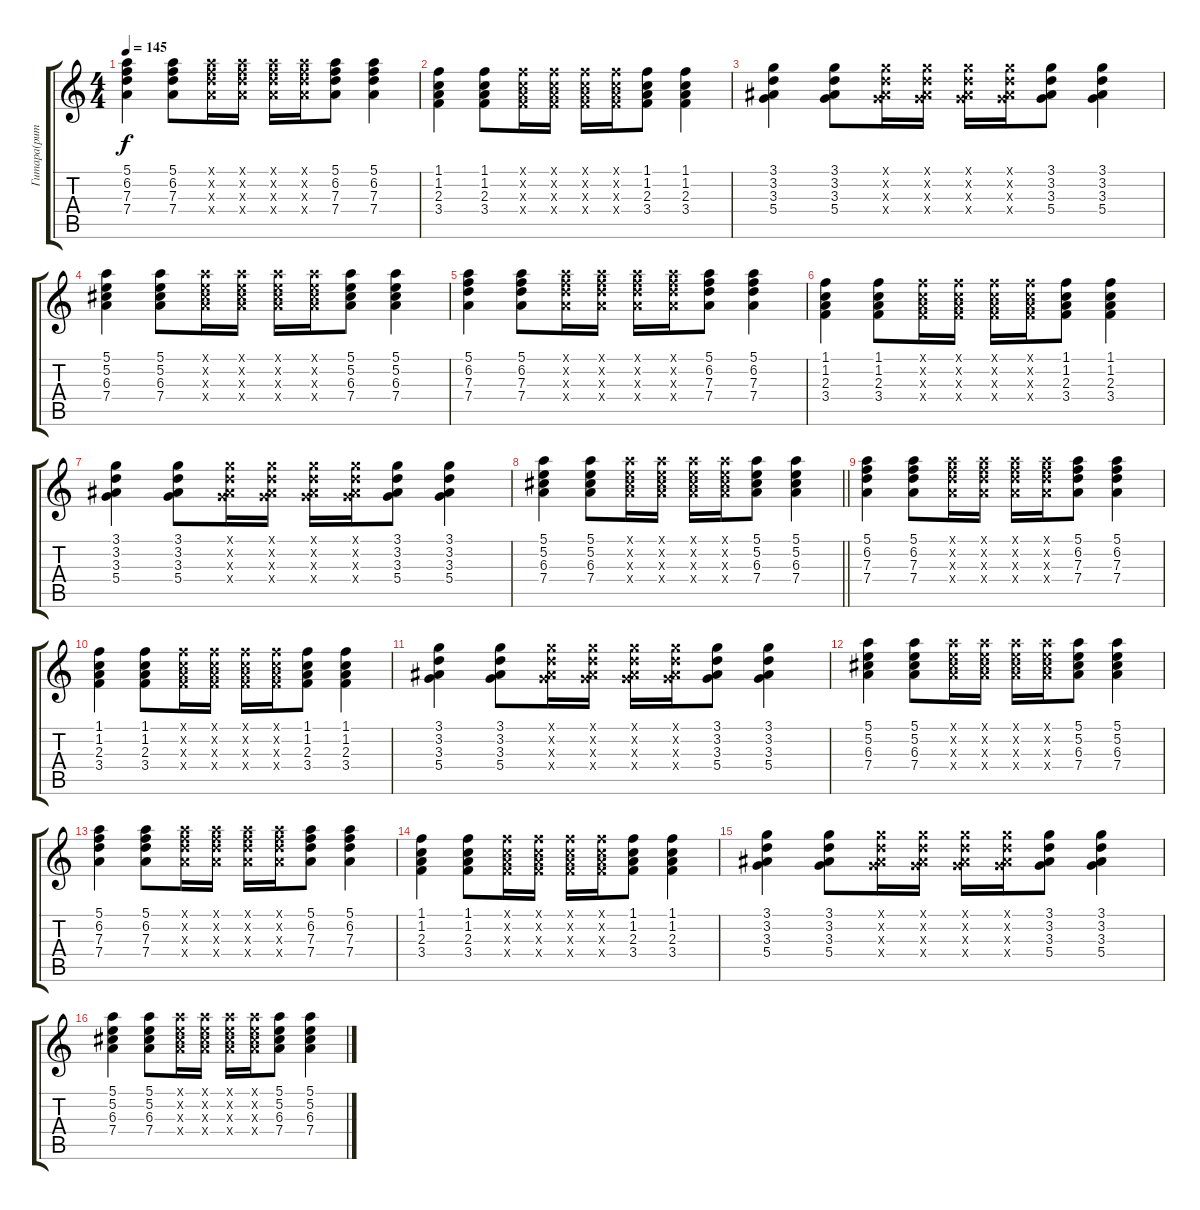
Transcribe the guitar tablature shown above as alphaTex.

\track ("Гитара(ритм)" "Гитара(рит") {instrument acousticguitarsteel}
\staff {score tabs}
\tuning (E4 B3 G3 D3 A2 E2) {hide}
\ts (4 4)
\tempo 145
\clef g2
\ks c
(5.1 6.2 7.3 7.4).4{dy f} (5.1 6.2 7.3 7.4).8 (5.1{x} 6.2{x} 7.3{x} 7.4{x}).16 (5.1{x} 6.2{x} 7.3{x} 7.4{x}).16 (5.1{x} 6.2{x} 7.3{x} 7.4{x}).16 (5.1{x} 6.2{x} 7.3{x} 7.4{x}).16 (5.1 6.2 7.3 7.4).8 (5.1 6.2 7.3 7.4).4 |
(1.1 1.2 2.3 3.4).4 (1.1 1.2 2.3 3.4).8 (1.1{x} 1.2{x} 2.3{x} 3.4{x}).16 (1.1{x} 1.2{x} 2.3{x} 3.4{x}).16 (1.1{x} 1.2{x} 2.3{x} 3.4{x}).16 (1.1{x} 1.2{x} 2.3{x} 3.4{x}).16 (1.1 1.2 2.3 3.4).8 (1.1 1.2 2.3 3.4).4 |
(3.1 3.2 3.3 5.4).4 (3.1 3.2 3.3 5.4).8 (3.1{x} 3.2{x} 3.3{x} 5.4{x}).16 (3.1{x} 3.2{x} 3.3{x} 5.4{x}).16 (3.1{x} 3.2{x} 3.3{x} 5.4{x}).16 (3.1{x} 3.2{x} 3.3{x} 5.4{x}).16 (3.1 3.2 3.3 5.4).8 (3.1 3.2 3.3 5.4).4 |
(5.1 5.2 6.3 7.4).4 (5.1 5.2 6.3 7.4).8 (5.1{x} 5.2{x} 6.3{x} 7.4{x}).16 (5.1{x} 5.2{x} 6.3{x} 7.4{x}).16 (5.1{x} 5.2{x} 6.3{x} 7.4{x}).16 (5.1{x} 5.2{x} 6.3{x} 7.4{x}).16 (5.1 5.2 6.3 7.4).8 (5.1 5.2 6.3 7.4).4 |
(5.1 6.2 7.3 7.4).4 (5.1 6.2 7.3 7.4).8 (5.1{x} 6.2{x} 7.3{x} 7.4{x}).16 (5.1{x} 6.2{x} 7.3{x} 7.4{x}).16 (5.1{x} 6.2{x} 7.3{x} 7.4{x}).16 (5.1{x} 6.2{x} 7.3{x} 7.4{x}).16 (5.1 6.2 7.3 7.4).8 (5.1 6.2 7.3 7.4).4 |
(1.1 1.2 2.3 3.4).4 (1.1 1.2 2.3 3.4).8 (1.1{x} 1.2{x} 2.3{x} 3.4{x}).16 (1.1{x} 1.2{x} 2.3{x} 3.4{x}).16 (1.1{x} 1.2{x} 2.3{x} 3.4{x}).16 (1.1{x} 1.2{x} 2.3{x} 3.4{x}).16 (1.1 1.2 2.3 3.4).8 (1.1 1.2 2.3 3.4).4 |
(3.1 3.2 3.3 5.4).4 (3.1 3.2 3.3 5.4).8 (3.1{x} 3.2{x} 3.3{x} 5.4{x}).16 (3.1{x} 3.2{x} 3.3{x} 5.4{x}).16 (3.1{x} 3.2{x} 3.3{x} 5.4{x}).16 (3.1{x} 3.2{x} 3.3{x} 5.4{x}).16 (3.1 3.2 3.3 5.4).8 (3.1 3.2 3.3 5.4).4 |
\barLineRight lightlight
(5.1 5.2 6.3 7.4).4 (5.1 5.2 6.3 7.4).8 (5.1{x} 5.2{x} 6.3{x} 7.4{x}).16 (5.1{x} 5.2{x} 6.3{x} 7.4{x}).16 (5.1{x} 5.2{x} 6.3{x} 7.4{x}).16 (5.1{x} 5.2{x} 6.3{x} 7.4{x}).16 (5.1 5.2 6.3 7.4).8 (5.1 5.2 6.3 7.4).4 |
(5.1 6.2 7.3 7.4).4 (5.1 6.2 7.3 7.4).8 (5.1{x} 6.2{x} 7.3{x} 7.4{x}).16 (5.1{x} 6.2{x} 7.3{x} 7.4{x}).16 (5.1{x} 6.2{x} 7.3{x} 7.4{x}).16 (5.1{x} 6.2{x} 7.3{x} 7.4{x}).16 (5.1 6.2 7.3 7.4).8 (5.1 6.2 7.3 7.4).4 |
(1.1 1.2 2.3 3.4).4 (1.1 1.2 2.3 3.4).8 (1.1{x} 1.2{x} 2.3{x} 3.4{x}).16 (1.1{x} 1.2{x} 2.3{x} 3.4{x}).16 (1.1{x} 1.2{x} 2.3{x} 3.4{x}).16 (1.1{x} 1.2{x} 2.3{x} 3.4{x}).16 (1.1 1.2 2.3 3.4).8 (1.1 1.2 2.3 3.4).4 |
(3.1 3.2 3.3 5.4).4 (3.1 3.2 3.3 5.4).8 (3.1{x} 3.2{x} 3.3{x} 5.4{x}).16 (3.1{x} 3.2{x} 3.3{x} 5.4{x}).16 (3.1{x} 3.2{x} 3.3{x} 5.4{x}).16 (3.1{x} 3.2{x} 3.3{x} 5.4{x}).16 (3.1 3.2 3.3 5.4).8 (3.1 3.2 3.3 5.4).4 |
(5.1 5.2 6.3 7.4).4 (5.1 5.2 6.3 7.4).8 (5.1{x} 5.2{x} 6.3{x} 7.4{x}).16 (5.1{x} 5.2{x} 6.3{x} 7.4{x}).16 (5.1{x} 5.2{x} 6.3{x} 7.4{x}).16 (5.1{x} 5.2{x} 6.3{x} 7.4{x}).16 (5.1 5.2 6.3 7.4).8 (5.1 5.2 6.3 7.4).4 |
(5.1 6.2 7.3 7.4).4 (5.1 6.2 7.3 7.4).8 (5.1{x} 6.2{x} 7.3{x} 7.4{x}).16 (5.1{x} 6.2{x} 7.3{x} 7.4{x}).16 (5.1{x} 6.2{x} 7.3{x} 7.4{x}).16 (5.1{x} 6.2{x} 7.3{x} 7.4{x}).16 (5.1 6.2 7.3 7.4).8 (5.1 6.2 7.3 7.4).4 |
(1.1 1.2 2.3 3.4).4 (1.1 1.2 2.3 3.4).8 (1.1{x} 1.2{x} 2.3{x} 3.4{x}).16 (1.1{x} 1.2{x} 2.3{x} 3.4{x}).16 (1.1{x} 1.2{x} 2.3{x} 3.4{x}).16 (1.1{x} 1.2{x} 2.3{x} 3.4{x}).16 (1.1 1.2 2.3 3.4).8 (1.1 1.2 2.3 3.4).4 |
(3.1 3.2 3.3 5.4).4 (3.1 3.2 3.3 5.4).8 (3.1{x} 3.2{x} 3.3{x} 5.4{x}).16 (3.1{x} 3.2{x} 3.3{x} 5.4{x}).16 (3.1{x} 3.2{x} 3.3{x} 5.4{x}).16 (3.1{x} 3.2{x} 3.3{x} 5.4{x}).16 (3.1 3.2 3.3 5.4).8 (3.1 3.2 3.3 5.4).4 |
(5.1 5.2 6.3 7.4).4 (5.1 5.2 6.3 7.4).8 (5.1{x} 5.2{x} 6.3{x} 7.4{x}).16 (5.1{x} 5.2{x} 6.3{x} 7.4{x}).16 (5.1{x} 5.2{x} 6.3{x} 7.4{x}).16 (5.1{x} 5.2{x} 6.3{x} 7.4{x}).16 (5.1 5.2 6.3 7.4).8 (5.1 5.2 6.3 7.4).4
